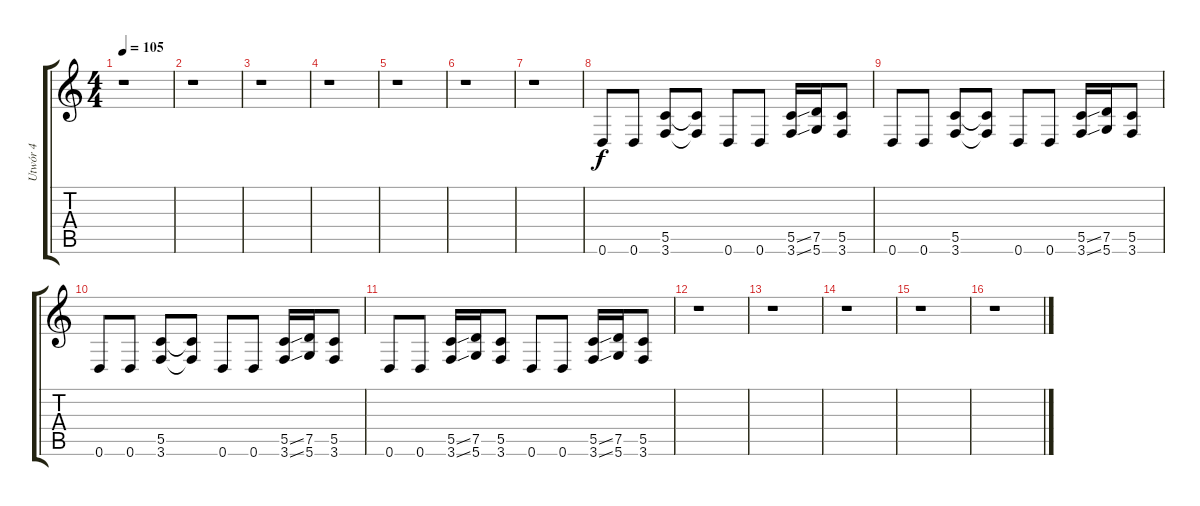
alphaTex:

\track ("Utwór 4" "Utwór 4") {instrument overdrivenguitar}
\staff {score tabs}
\tuning (D4 A3 F3 C3 G2 D2) {hide}
\ts (4 4)
\tempo 105
\clef g2
\ks c
r.1{dy f} |
r.1 |
r.1 |
r.1 |
r.1 |
r.1 |
r.1 |
0.6.8 0.6.8 (5.5 3.6).8 (5.5{t} 3.6{t}).8 0.6.8 0.6.8 (5.5{ss} 3.6{ss}).16 (7.5 5.6).16 (5.5 3.6).8 |
0.6.8 0.6.8 (5.5 3.6).8 (5.5{t} 3.6{t}).8 0.6.8 0.6.8 (5.5{ss} 3.6{ss}).16 (7.5 5.6).16 (5.5 3.6).8 |
0.6.8 0.6.8 (5.5 3.6).8 (5.5{t} 3.6{t}).8 0.6.8 0.6.8 (5.5{ss} 3.6{ss}).16 (7.5 5.6).16 (5.5 3.6).8 |
0.6.8 0.6.8 (5.5{ss} 3.6{ss}).16 (7.5 5.6).16 (5.5 3.6).8 0.6.8 0.6.8 (5.5{ss} 3.6{ss}).16 (7.5 5.6).16 (5.5 3.6).8 |
r.1 |
r.1 |
r.1 |
r.1 |
r.1
